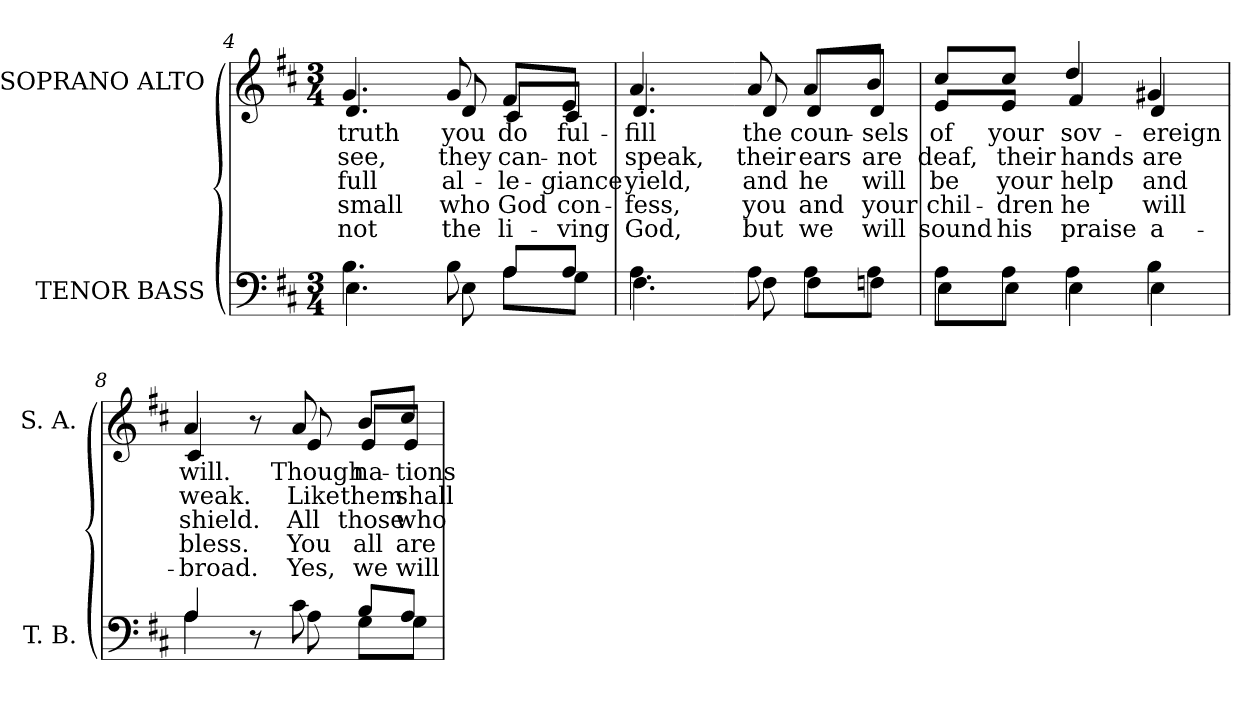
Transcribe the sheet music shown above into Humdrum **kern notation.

**kern	**kern	**text	**text	**text	**text	**text
*part2	*part1	*part1	*part1	*part1	*part1	*part1
*staff2	*staff1	*staff1	*staff1	*staff1	*staff1	*staff1
*I"TENOR BASS	*I"SOPRANO ALTO	*	*	*	*	*
*I'T. B.	*I'S. A.	*	*	*	*	*
*clefF4	*clefG2	*	*	*	*	*
*k[f#c#]	*k[f#c#]	*	*	*	*	*
*D:	*D:	*	*	*	*	*
*M3/4	*M3/4	*	*	*	*	*
=4	=4	=4	=4	=4	=4	=4
*^	*	*	*	*	*	*
!	!	!	!LO:LY:b:color=#000000	!LO:LY:b:color=#000000	!LO:LY:b:color=#000000	!LO:LY:b:color=#000000	!LO:LY:b:color=#000000
*	*	*^	*	*	*	*	*
4.Bi\	4.Ei\	4.gi/	4.di/	truth	see,	full	small	not
!	!	!	!	!LO:LY:b:color=#000000	!LO:LY:b:color=#000000	!LO:LY:b:color=#000000	!LO:LY:b:color=#000000	!LO:LY:b:color=#000000
8Bi\	8Ei\	8gi/	8di/	you	they	al-	who	the
!	!	!	!	!LO:LY:b:color=#000000	!LO:LY:b:color=#000000	!LO:LY:b:color=#000000	!LO:LY:b:color=#000000	!LO:LY:b:color=#000000
8Ai/L	8Ai\L	8f#i/L	8c#i/L	do	can-	-le-	God	li-
!	!	!	!	!LO:LY:b:color=#000000	!LO:LY:b:color=#000000	!LO:LY:b:color=#000000	!LO:LY:b:color=#000000	!LO:LY:b:color=#000000
8Ai/J	8Gi\J	8ei/J	8c#i/J	ful-	-not	-giance	con-	-ving
=5	=5	=5	=5	=5	=5	=5	=5	=5
!	!	!	!	!LO:LY:b:color=#000000	!LO:LY:b:color=#000000	!LO:LY:b:color=#000000	!LO:LY:b:color=#000000	!LO:LY:b:color=#000000
4.Ai\	4.F#i\	4.ai/	4.di/	-fill	speak,	yield,	-fess,	God,
!!LO:LB:g=z	!!
=6-	=6-	=6-	=6-	=6-	=6-	=6-	=6-	=6-
!	!	!	!	!LO:LY:b:color=#000000	!LO:LY:b:color=#000000	!LO:LY:b:color=#000000	!LO:LY:b:color=#000000	!LO:LY:b:color=#000000
8Ai\	8F#i\	8ai/	8di/	the	their	and	you	but
!	!	!	!	!LO:LY:b:color=#000000	!LO:LY:b:color=#000000	!LO:LY:b:color=#000000	!LO:LY:b:color=#000000	!LO:LY:b:color=#000000
8Ai\L	8F#i\L	8ai/L	8di/L	coun-	ears	he	and	we
!	!	!	!	!LO:LY:b:color=#000000	!LO:LY:b:color=#000000	!LO:LY:b:color=#000000	!LO:LY:b:color=#000000	!LO:LY:b:color=#000000
8Ai\J	8Fni\J	8bi/J	8di/J	-sels	are	will	your	will
=7	=7	=7	=7	=7	=7	=7	=7	=7
!	!	!	!	!LO:LY:b:color=#000000	!LO:LY:b:color=#000000	!LO:LY:b:color=#000000	!LO:LY:b:color=#000000	!LO:LY:b:color=#000000
8Ai\L	8Ei\L	8cc#i/L	8ei/L	of	deaf,	be	chil-	sound
!	!	!	!	!LO:LY:b:color=#000000	!LO:LY:b:color=#000000	!LO:LY:b:color=#000000	!LO:LY:b:color=#000000	!LO:LY:b:color=#000000
8Ai\J	8Ei\J	8cc#i/J	8ei/J	your	their	your	-dren	his
!	!	!	!	!LO:LY:b:color=#000000	!LO:LY:b:color=#000000	!LO:LY:b:color=#000000	!LO:LY:b:color=#000000	!LO:LY:b:color=#000000
4Ai\	4Ei\	4ddi/	4f#i/	sov-	hands	help	he	praise
!	!	!	!	!LO:LY:b:color=#000000	!LO:LY:b:color=#000000	!LO:LY:b:color=#000000	!LO:LY:b:color=#000000	!LO:LY:b:color=#000000
4Bi\	4Ei\	4g#Xi/	4di/	-ereign	are	and	will	a-
=8	=8	=8	=8	=8	=8	=8	=8	=8
!	!	!	!	!LO:LY:b:color=#000000	!LO:LY:b:color=#000000	!LO:LY:b:color=#000000	!LO:LY:b:color=#000000	!LO:LY:b:color=#000000
4Ai/	4Ai\	4ai/	4c#i/	will.	weak.	shield.	bless.	-broad.
8r	8ryy	8r	8ryy	.	.	.	.	.
!	!	!	!	!LO:LY:b:color=#000000	!LO:LY:b:color=#000000	!LO:LY:b:color=#000000	!LO:LY:b:color=#000000	!LO:LY:b:color=#000000
8c#i\	8Ai\	8ai/	8ei/	Though	Like	All	You	Yes,
!	!	!	!	!LO:LY:b:color=#000000	!LO:LY:b:color=#000000	!LO:LY:b:color=#000000	!LO:LY:b:color=#000000	!LO:LY:b:color=#000000
8Bi/L	8Gi\L	8bi/L	8ei/L	na-	them	those	all	we
!	!	!	!	!LO:LY:b:color=#000000	!LO:LY:b:color=#000000	!LO:LY:b:color=#000000	!LO:LY:b:color=#000000	!LO:LY:b:color=#000000
8Ai/J	8Gi\J	8cc#i/J	8ei/J	-tions	shall	who	are	will
*v	*v	*	*	*	*	*	*	*
*	*v	*v	*	*	*	*	*
=	=	=	=	=	=	=
*-	*-	*-	*-	*-	*-	*-
